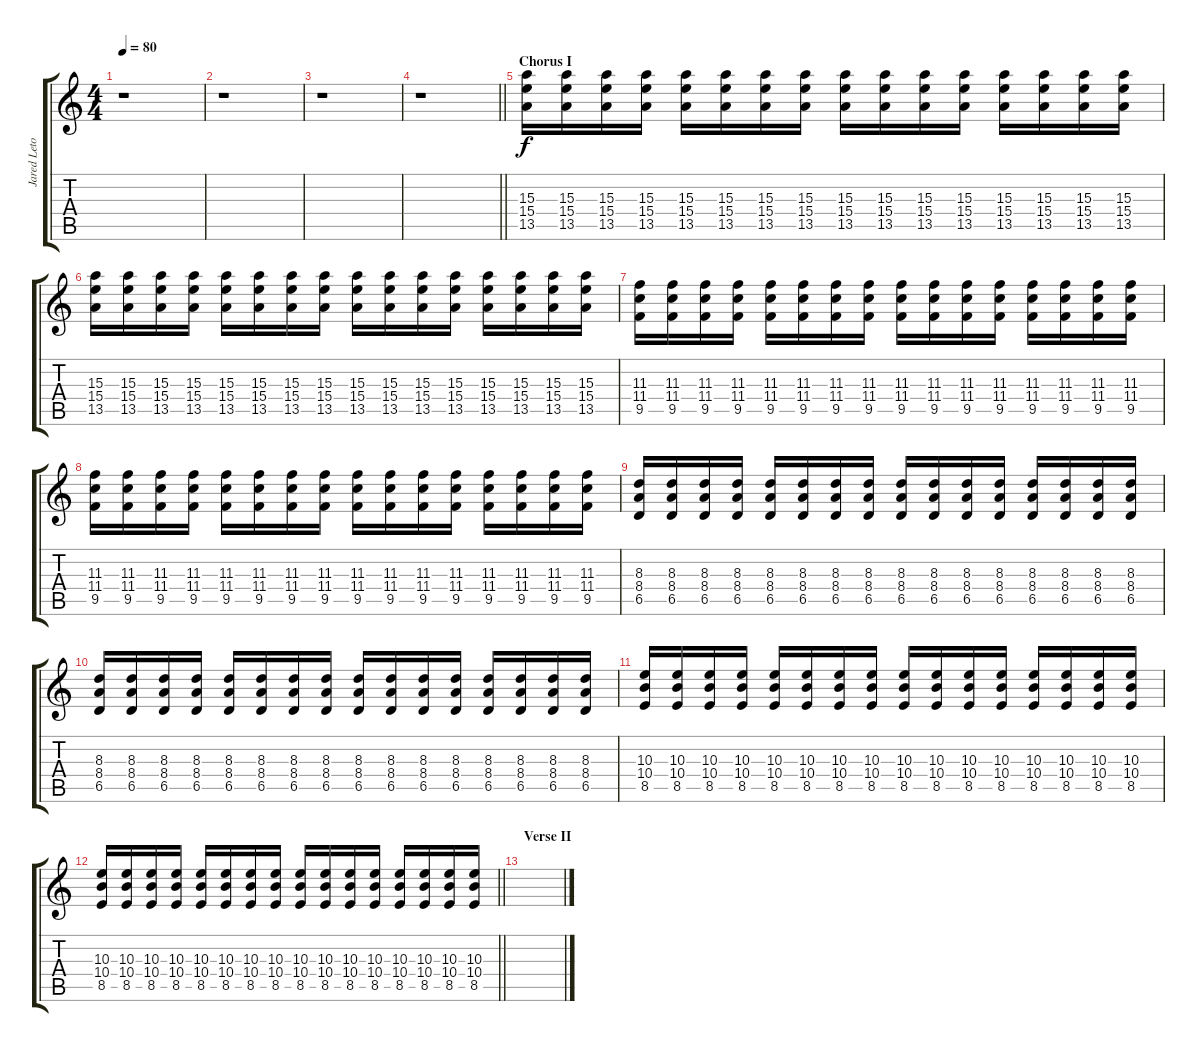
\track ("Jared Leto (Rhythm Guitar)" "Jared Leto") {instrument overdrivenguitar}
\staff {score tabs}
\tuning (Eb4 Bb3 Gb3 Db3 Ab2 Eb2) {hide}
\ts (4 4)
\tempo 80
\clef g2
\ks c
r.1{dy f} |
r.1 |
r.1 |
\barLineRight lightlight
r.1 |
\section ("" "Chorus I")
(15.3 15.4 13.5).16 (15.3 15.4 13.5).16 (15.3 15.4 13.5).16 (15.3 15.4 13.5).16 (15.3 15.4 13.5).16 (15.3 15.4 13.5).16 (15.3 15.4 13.5).16 (15.3 15.4 13.5).16 (15.3 15.4 13.5).16 (15.3 15.4 13.5).16 (15.3 15.4 13.5).16 (15.3 15.4 13.5).16 (15.3 15.4 13.5).16 (15.3 15.4 13.5).16 (15.3 15.4 13.5).16 (15.3 15.4 13.5).16 |
(15.3 15.4 13.5).16 (15.3 15.4 13.5).16 (15.3 15.4 13.5).16 (15.3 15.4 13.5).16 (15.3 15.4 13.5).16 (15.3 15.4 13.5).16 (15.3 15.4 13.5).16 (15.3 15.4 13.5).16 (15.3 15.4 13.5).16 (15.3 15.4 13.5).16 (15.3 15.4 13.5).16 (15.3 15.4 13.5).16 (15.3 15.4 13.5).16 (15.3 15.4 13.5).16 (15.3 15.4 13.5).16 (15.3 15.4 13.5).16 |
(11.3 11.4 9.5).16 (11.3 11.4 9.5).16 (11.3 11.4 9.5).16 (11.3 11.4 9.5).16 (11.3 11.4 9.5).16 (11.3 11.4 9.5).16 (11.3 11.4 9.5).16 (11.3 11.4 9.5).16 (11.3 11.4 9.5).16 (11.3 11.4 9.5).16 (11.3 11.4 9.5).16 (11.3 11.4 9.5).16 (11.3 11.4 9.5).16 (11.3 11.4 9.5).16 (11.3 11.4 9.5).16 (11.3 11.4 9.5).16 |
(11.3 11.4 9.5).16 (11.3 11.4 9.5).16 (11.3 11.4 9.5).16 (11.3 11.4 9.5).16 (11.3 11.4 9.5).16 (11.3 11.4 9.5).16 (11.3 11.4 9.5).16 (11.3 11.4 9.5).16 (11.3 11.4 9.5).16 (11.3 11.4 9.5).16 (11.3 11.4 9.5).16 (11.3 11.4 9.5).16 (11.3 11.4 9.5).16 (11.3 11.4 9.5).16 (11.3 11.4 9.5).16 (11.3 11.4 9.5).16 |
(8.3 8.4 6.5).16 (8.3 8.4 6.5).16 (8.3 8.4 6.5).16 (8.3 8.4 6.5).16 (8.3 8.4 6.5).16 (8.3 8.4 6.5).16 (8.3 8.4 6.5).16 (8.3 8.4 6.5).16 (8.3 8.4 6.5).16 (8.3 8.4 6.5).16 (8.3 8.4 6.5).16 (8.3 8.4 6.5).16 (8.3 8.4 6.5).16 (8.3 8.4 6.5).16 (8.3 8.4 6.5).16 (8.3 8.4 6.5).16 |
(8.3 8.4 6.5).16 (8.3 8.4 6.5).16 (8.3 8.4 6.5).16 (8.3 8.4 6.5).16 (8.3 8.4 6.5).16 (8.3 8.4 6.5).16 (8.3 8.4 6.5).16 (8.3 8.4 6.5).16 (8.3 8.4 6.5).16 (8.3 8.4 6.5).16 (8.3 8.4 6.5).16 (8.3 8.4 6.5).16 (8.3 8.4 6.5).16 (8.3 8.4 6.5).16 (8.3 8.4 6.5).16 (8.3 8.4 6.5).16 |
(10.3 10.4 8.5).16 (10.3 10.4 8.5).16 (10.3 10.4 8.5).16 (10.3 10.4 8.5).16 (10.3 10.4 8.5).16 (10.3 10.4 8.5).16 (10.3 10.4 8.5).16 (10.3 10.4 8.5).16 (10.3 10.4 8.5).16 (10.3 10.4 8.5).16 (10.3 10.4 8.5).16 (10.3 10.4 8.5).16 (10.3 10.4 8.5).16 (10.3 10.4 8.5).16 (10.3 10.4 8.5).16 (10.3 10.4 8.5).16 |
\barLineRight lightlight
(10.3 10.4 8.5).16 (10.3 10.4 8.5).16 (10.3 10.4 8.5).16 (10.3 10.4 8.5).16 (10.3 10.4 8.5).16 (10.3 10.4 8.5).16 (10.3 10.4 8.5).16 (10.3 10.4 8.5).16 (10.3 10.4 8.5).16 (10.3 10.4 8.5).16 (10.3 10.4 8.5).16 (10.3 10.4 8.5).16 (10.3 10.4 8.5).16 (10.3 10.4 8.5).16 (10.3 10.4 8.5).16 (10.3 10.4 8.5).16 |
\section ("" "Verse II")
